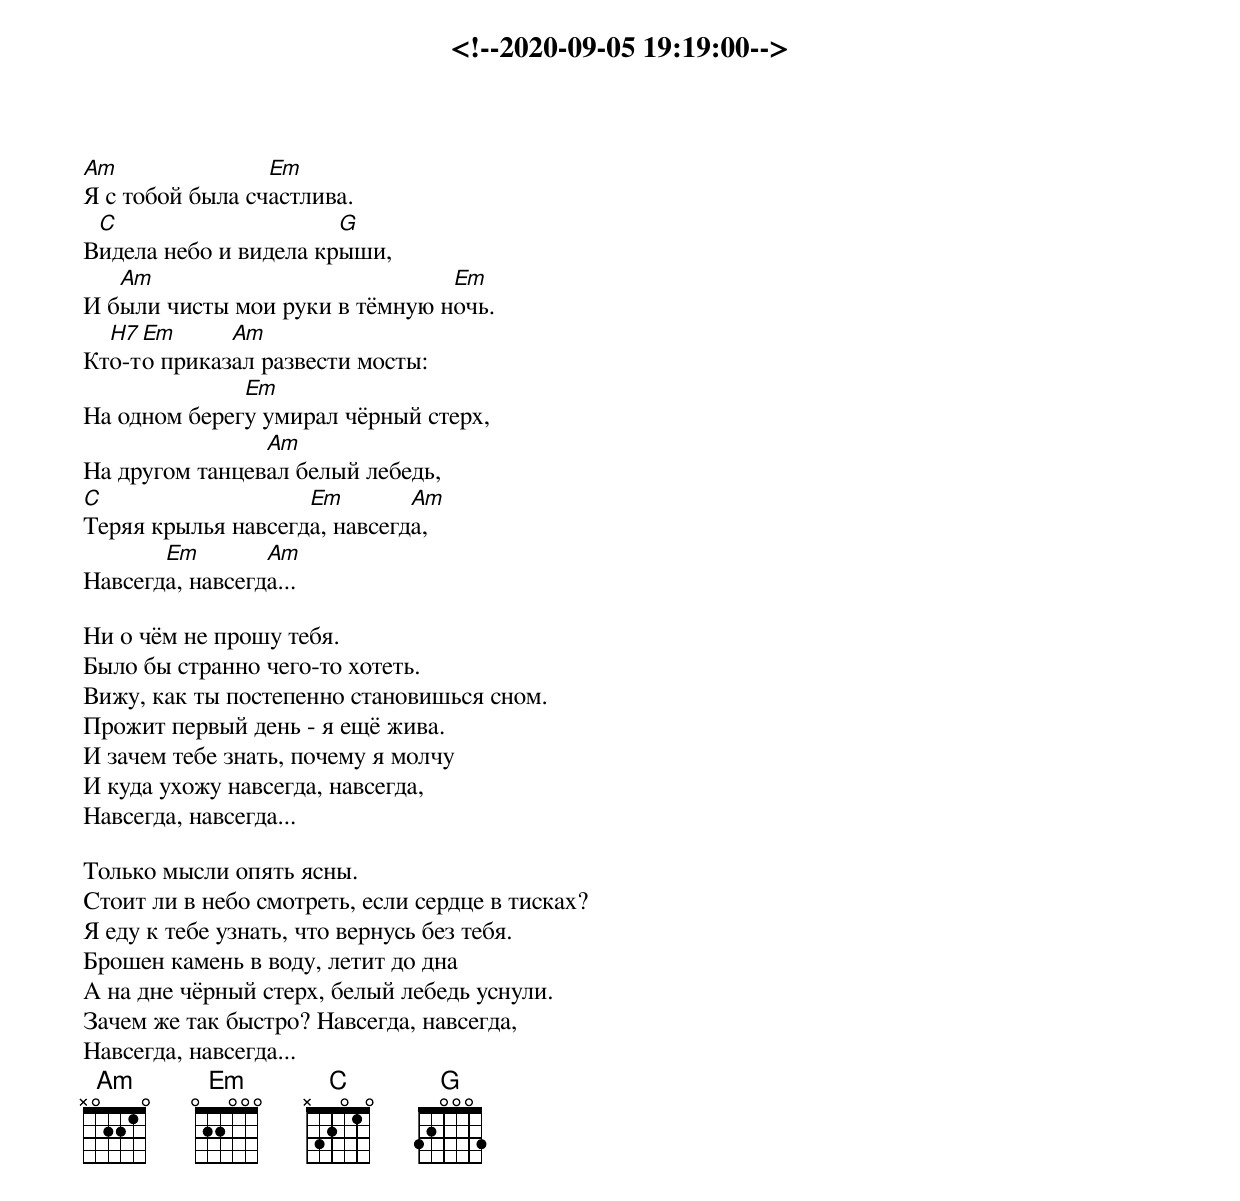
<!--2020-09-05 19:19:00-->
Am               Em
Я с тобой была счастлива.
 C                     G
Видела небо и видела крыши,
   Am                           Em
И были чисты мои руки в тёмную ночь.
  H7 Em      Am
Кто-то приказал развести мосты:
              Em
На одном берегу умирал чёрный стерх,
                Am
На другом танцевал белый лебедь,
C                   Em        Am
Теряя крылья навсегда, навсегда,
       Em        Am
Навсегда, навсегда...

Ни о чём не прошу тебя.
Было бы странно чего-то хотеть.
Вижу, как ты постепенно становишься сном.
Прожит первый день - я ещё жива.
И зачем тебе знать, почему я молчу
И куда ухожу навсегда, навсегда,
Навсегда, навсегда...

Только мысли опять ясны.
Стоит ли в небо смотреть, если сердце в тисках?
Я еду к тебе узнать, что вернусь без тебя.
Брошен камень в воду, летит до дна
А на дне чёрный стерх, белый лебедь уснули.
Зачем же так быстро? Навсегда, навсегда,
Навсегда, навсегда...
